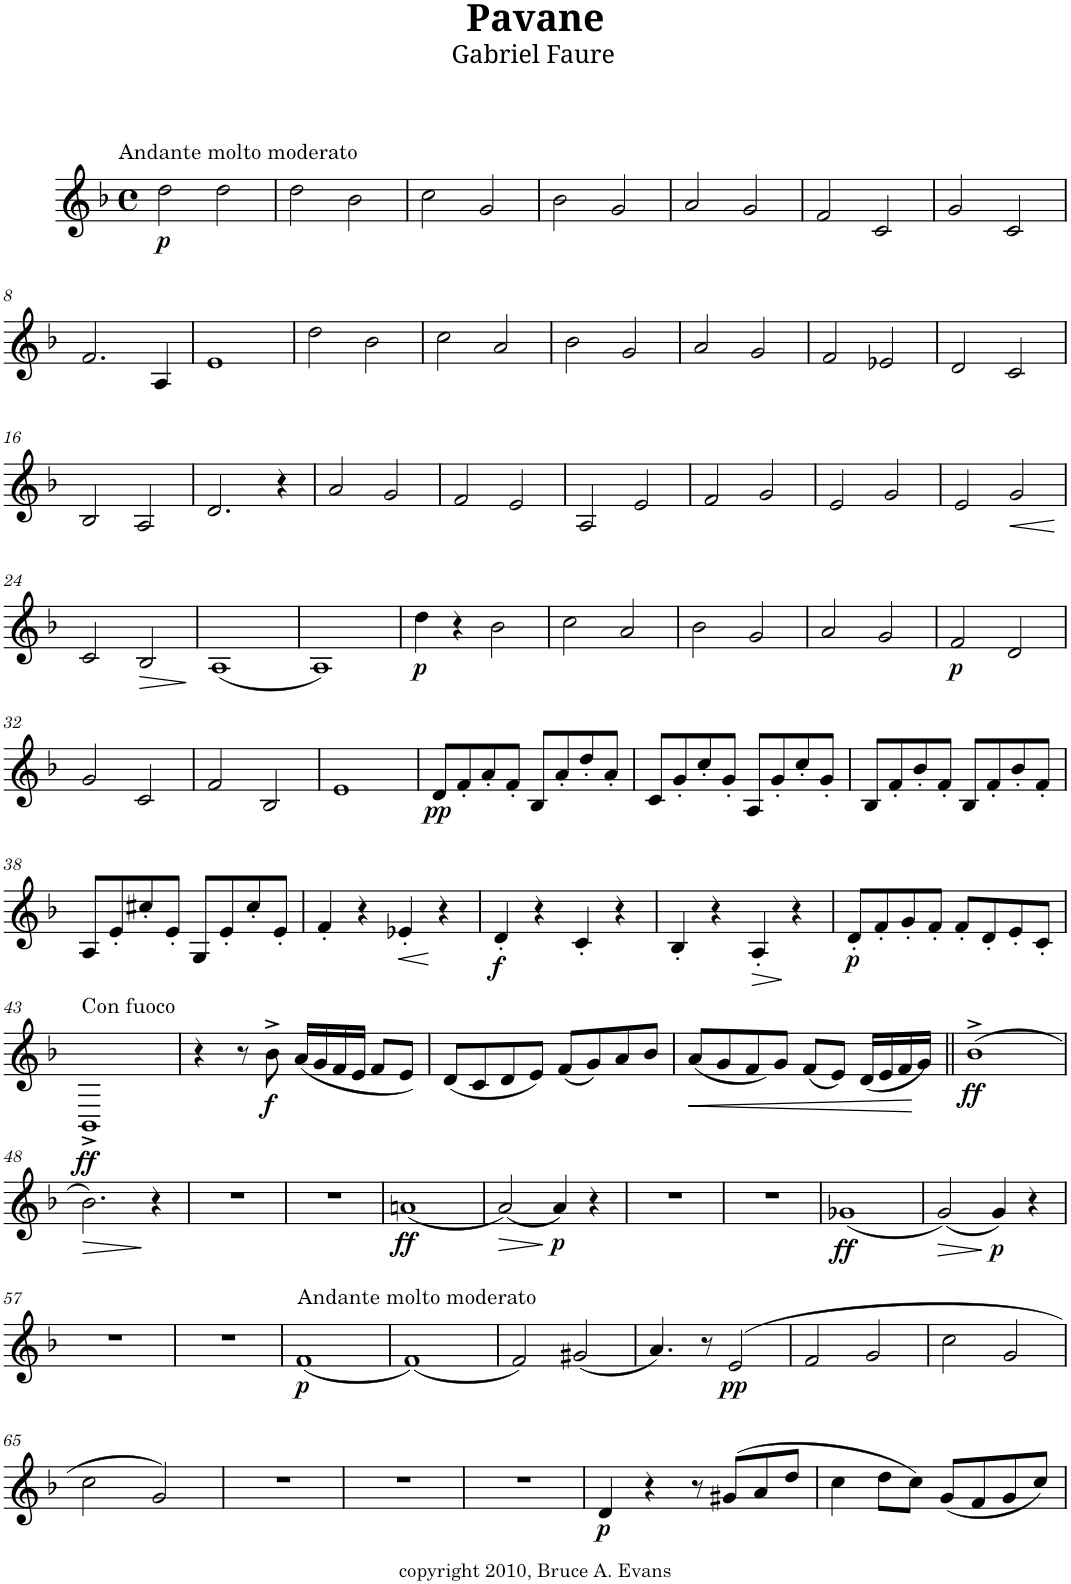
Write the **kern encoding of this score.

**kern	**dynam
*part1	*part1
*staff1	*staff1
*I"Dwarsfluit	*
*I'Dwfl.	*
*clefG2	*
*k[b-]	*
*M4/4	*
*met(c)	*
=1	=1
!LO:TX:a:t=Andante molto moderato	!
!	!LO:DY:b
2dd\	p
2dd\	.
=2	=2
2dd\	.
2b-\	.
=3	=3
2cc\	.
2g/	.
=4	=4
2b-\	.
2g/	.
=5	=5
2a/	.
2g/	.
=6	=6
2f/	.
2c/	.
=7	=7
2g/	.
2c/	.
!!LO:LB:g=z
=8	=8
2.f/	.
4A/	.
=9	=9
1e	.
=10	=10
2dd\	.
2b-\	.
=11	=11
2cc\	.
2a/	.
=12	=12
2b-\	.
2g/	.
=13	=13
2a/	.
2g/	.
=14	=14
2f/	.
2e-X/	.
=15	=15
2d/	.
2c/	.
!!LO:LB:g=z
=16	=16
2B-/	.
2A/	.
=17	=17
2.d/	.
4r	.
=18	=18
2a/	.
2g/	.
=19	=19
2f/	.
2e/	.
=20	=20
2A/	.
2e/	.
=21	=21
2f/	.
2g/	.
=22	=22
2e/	.
2g/	.
=23	=23
2e/	.
!	!LO:HP:b
2g/	<
.	[
!!LO:LB:g=z
=24	=24
2c/	.
!	!LO:HP:b
2B-/	>
.	]
=25	=25
(1A	.
=26	=26
1A)	.
=27	=27
!	!LO:DY:b
4dd\	p
4r	.
2b-\	.
=28	=28
2cc\	.
2a/	.
=29	=29
2b-\	.
2g/	.
=30	=30
2a/	.
2g/	.
=31	=31
!	!LO:DY:b
2f/	p
2d/	.
!!LO:LB:g=z
=32	=32
2g/	.
2c/	.
=33	=33
2f/	.
2B-/	.
=34	=34
1e	.
=35	=35
!	!LO:DY:b
8d/L	pp
8f'/	.
8a'/	.
8f'/J	.
8B-/L	.
8a'/	.
8dd'/	.
8a'/J	.
=36	=36
8c/L	.
8g'/	.
8cc'/	.
8g'/J	.
8A/L	.
8g'/	.
8cc'/	.
8g'/J	.
=37	=37
8B-/L	.
8f'/	.
8b-'/	.
8f'/J	.
8B-/L	.
8f'/	.
8b-'/	.
8f'/J	.
!!LO:LB:g=z
=38	=38
8A/L	.
8e'/	.
8cc#X'/	.
8e'/J	.
8G/L	.
8e'/	.
8cc#'/	.
8e'/J	.
=39	=39
4f'/	.
4r	.
!	!LO:HP:b
4e-X'/	<
4r	[
=40	=40
!	!LO:DY:b
4d'/	f
4r	.
4c'/	.
4r	.
=41	=41
4B-'/	.
4r	.
!	!LO:HP:b
4A'/	>
4r	]
=42	=42
!	!LO:DY:b
8d'/L	p
8f'/	.
8g'/	.
8f'/J	.
8f'/L	.
8d'/	.
8e'/	.
8c'/J	.
!!LO:LB:g=z
=43	=43
!LO:TX:a:t=Con fuoco	!
!	!LO:DY:b
1BB-^	ff
=44	=44
4r	.
8r	.
!	!LO:DY:b
8b-^\	f
(16a/LL	.
16g/	.
16f/	.
16e/JJ	.
8f/L	.
8e/J)	.
=45	=45
(8d/L	.
8c/	.
8d/	.
8e/J)	.
(8f/L	.
8g/)	.
8a/	.
8b-/J	.
=46	=46
!	!LO:HP:b
(8a/L	<
8g/	.
8f/	.
8g/J)	.
(8f/L	.
8e/J)	.
(16d/LL	.
16e/	.
16f/	.
16g/JJ)	[
=47||	=47||
!	!LO:DY:b
(1b-^	ff
!!LO:LB:g=z
=48	=48
!	!LO:HP:b
2.b-\)	>
4r	]
=49	=49
1r	.
=50	=50
1r	.
=51	=51
!	!LO:DY:b
(1an	ff
=52	=52
!	!LO:HP:b
(2a/)	>
!	!LO:DY:n=1:b
4a/)	] p
4r	.
=53	=53
1r	.
=54	=54
1r	.
=55	=55
!	!LO:DY:b
(1g-X	ff
=56	=56
!	!LO:HP:b
(2g/)	>
!	!LO:DY:n=1:b
4g/)	] p
4r	.
!!LO:LB:g=z
=57	=57
1r	.
=58	=58
1r	.
=59	=59
!LO:TX:a:t=Andante molto moderato	!
!	!LO:DY:b
(1f	p
=60	=60
(1f)	.
=61	=61
2f/)	.
(2g#X/	.
=62	=62
4.a/)	.
8r	.
!	!LO:DY:b
(2e/	pp
=63	=63
2f/	.
2g/	.
=64	=64
2cc\	.
2g/	.
!!LO:LB:g=z
=65	=65
2cc\	.
2g/)	.
=66	=66
1r	.
=67	=67
1r	.
=68	=68
1r	.
=69	=69
!	!LO:DY:b
4d/	p
4r	.
8r	.
(8g#X/L	.
8a/	.
8dd/J	.
=70	=70
4cc\	.
8dd\L	.
8cc\J)	.
(8g/L	.
8f/	.
8g/	.
8cc/J)	.
=	=
*-	*-
